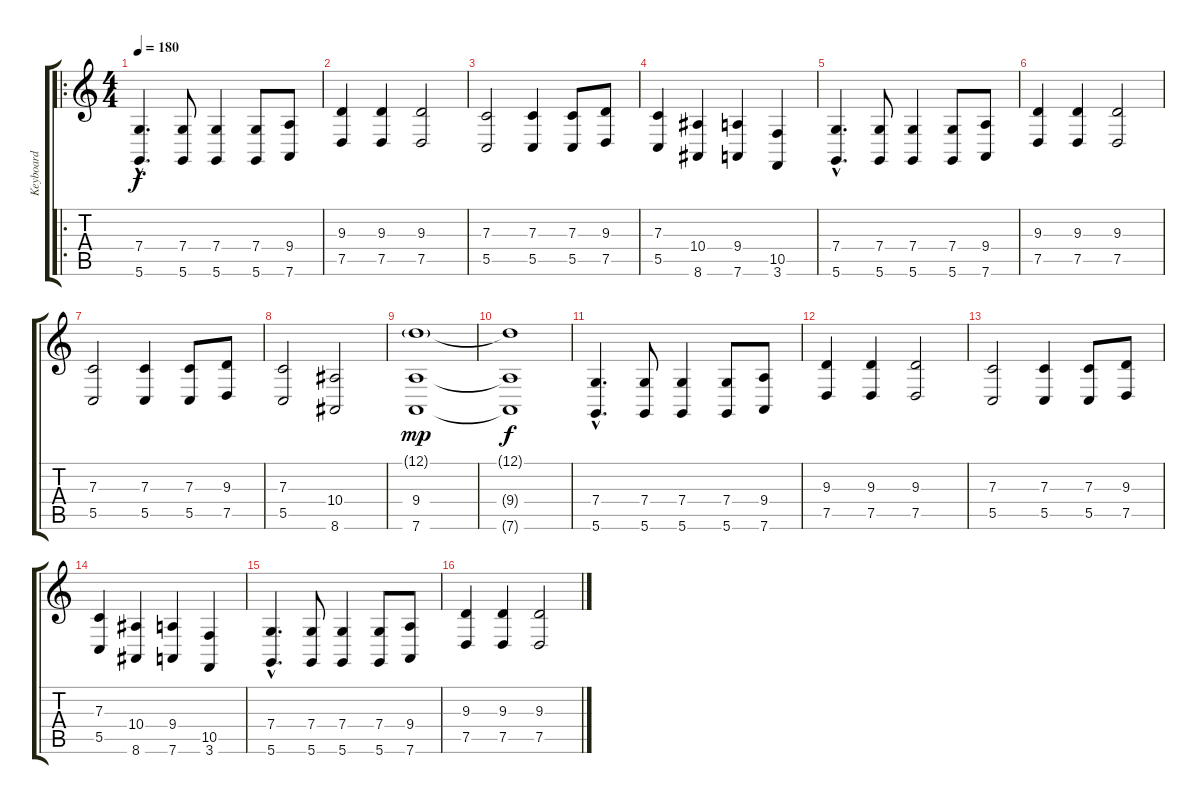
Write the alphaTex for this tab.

\track ("Keyboard" "Keyboard") {instrument shanai}
\staff {score tabs}
\tuning (D4 A3 F3 C3 G2 D2) {hide}
\ro
\ts (4 4)
\tempo 180
\clef g2
\ks c
(7.4{hac} 5.6{hac}).4{d dy f} (7.4 5.6).8 (7.4 5.6).4 (7.4 5.6).8 (9.4 7.6).8 |
(9.3 7.5).4 (9.3 7.5).4 (9.3 7.5).2 |
(7.3 5.5).2 (7.3 5.5).4 (7.3 5.5).8 (9.3 7.5).8 |
(7.3 5.5).4 (10.4 8.6).4 (9.4 7.6).4 (10.5 3.6).4 |
(7.4{hac} 5.6{hac}).4{d} (7.4 5.6).8 (7.4 5.6).4 (7.4 5.6).8 (9.4 7.6).8 |
(9.3 7.5).4 (9.3 7.5).4 (9.3 7.5).2 |
(7.3 5.5).2 (7.3 5.5).4 (7.3 5.5).8 (9.3 7.5).8 |
(7.3 5.5).2 (10.4 8.6).2 |
(12.1{g} 9.4 7.6).1{dy mp} |
(12.1{t} 9.4{t} 7.6{t}).1{dy f} |
(7.4{hac} 5.6{hac}).4{d} (7.4 5.6).8 (7.4 5.6).4 (7.4 5.6).8 (9.4 7.6).8 |
(9.3 7.5).4 (9.3 7.5).4 (9.3 7.5).2 |
(7.3 5.5).2 (7.3 5.5).4 (7.3 5.5).8 (9.3 7.5).8 |
(7.3 5.5).4 (10.4 8.6).4 (9.4 7.6).4 (10.5 3.6).4 |
(7.4{hac} 5.6{hac}).4{d} (7.4 5.6).8 (7.4 5.6).4 (7.4 5.6).8 (9.4 7.6).8 |
(9.3 7.5).4 (9.3 7.5).4 (9.3 7.5).2
